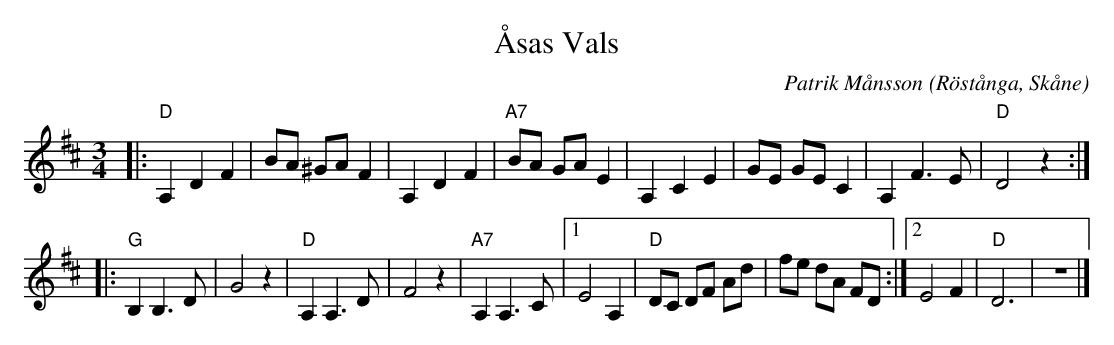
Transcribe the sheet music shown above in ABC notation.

X:1
T:Åsas Vals
C:Patrik Månsson
O:Röstånga, Skåne
M:3/4
L:1/8
K:D
|: "D"A,2 D2 F2 | BA ^GA F2 | A,2 D2 F2 | "A7"BA GA E2 | A,2 C2 E2 | GE GE C2 | A,2 F3 E | "D"D4 z2 :|
|: "G"B,2 B,3 D | G4 z2 | "D"A,2 A,3 D | F4 z2 | "A7"A,2 A,3 C |[1 E4 A,2 | "D"DC DF Ad | fe dA FD :|[2 E4 F2 | "D"D6 | z6|]
